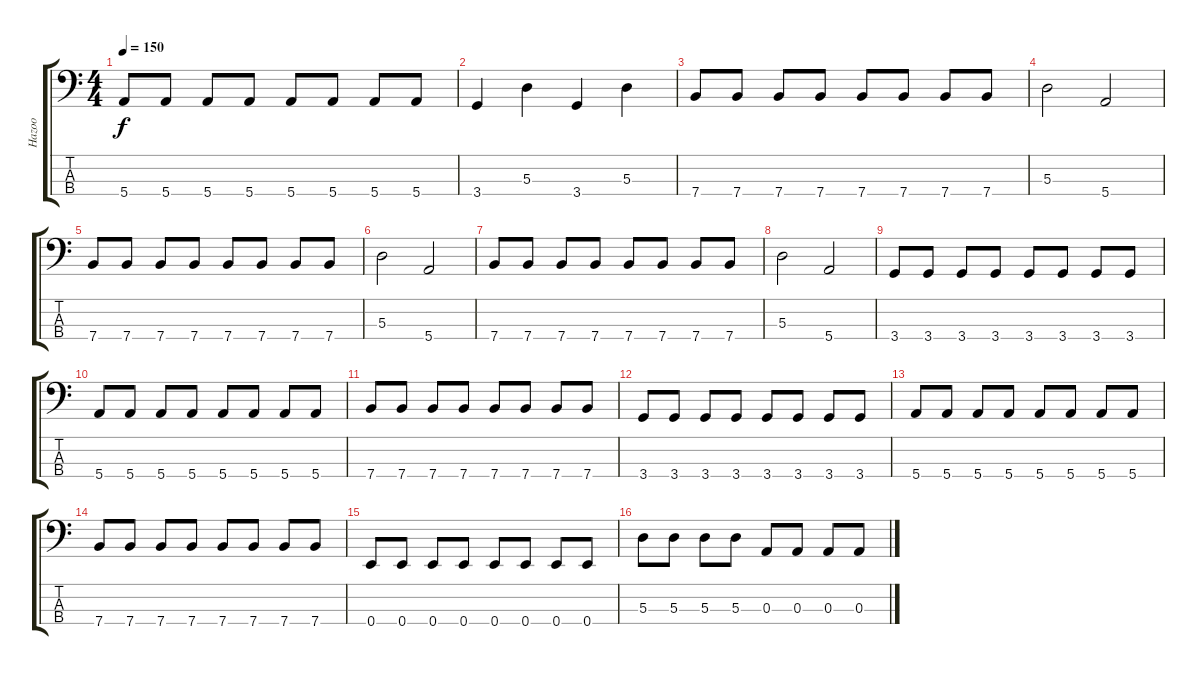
\track ("Hazoo" "Hazoo") {instrument electricbassfinger}
\staff {score tabs}
\tuning (G2 D2 A1 E1) {hide}
\ts (4 4)
\tempo 150
\clef f4
\ks c
5.4.8{dy f} 5.4.8 5.4.8 5.4.8 5.4.8 5.4.8 5.4.8 5.4.8 |
3.4.4 5.3.4 3.4.4 5.3.4 |
7.4.8 7.4.8 7.4.8 7.4.8 7.4.8 7.4.8 7.4.8 7.4.8 |
5.3.2 5.4.2 |
7.4.8 7.4.8 7.4.8 7.4.8 7.4.8 7.4.8 7.4.8 7.4.8 |
5.3.2 5.4.2 |
7.4.8 7.4.8 7.4.8 7.4.8 7.4.8 7.4.8 7.4.8 7.4.8 |
5.3.2 5.4.2 |
3.4.8 3.4.8 3.4.8 3.4.8 3.4.8 3.4.8 3.4.8 3.4.8 |
5.4.8 5.4.8 5.4.8 5.4.8 5.4.8 5.4.8 5.4.8 5.4.8 |
7.4.8 7.4.8 7.4.8 7.4.8 7.4.8 7.4.8 7.4.8 7.4.8 |
3.4.8 3.4.8 3.4.8 3.4.8 3.4.8 3.4.8 3.4.8 3.4.8 |
5.4.8 5.4.8 5.4.8 5.4.8 5.4.8 5.4.8 5.4.8 5.4.8 |
7.4.8 7.4.8 7.4.8 7.4.8 7.4.8 7.4.8 7.4.8 7.4.8 |
0.4.8 0.4.8 0.4.8 0.4.8 0.4.8 0.4.8 0.4.8 0.4.8 |
5.3.8 5.3.8 5.3.8 5.3.8 0.3.8 0.3.8 0.3.8 0.3.8
